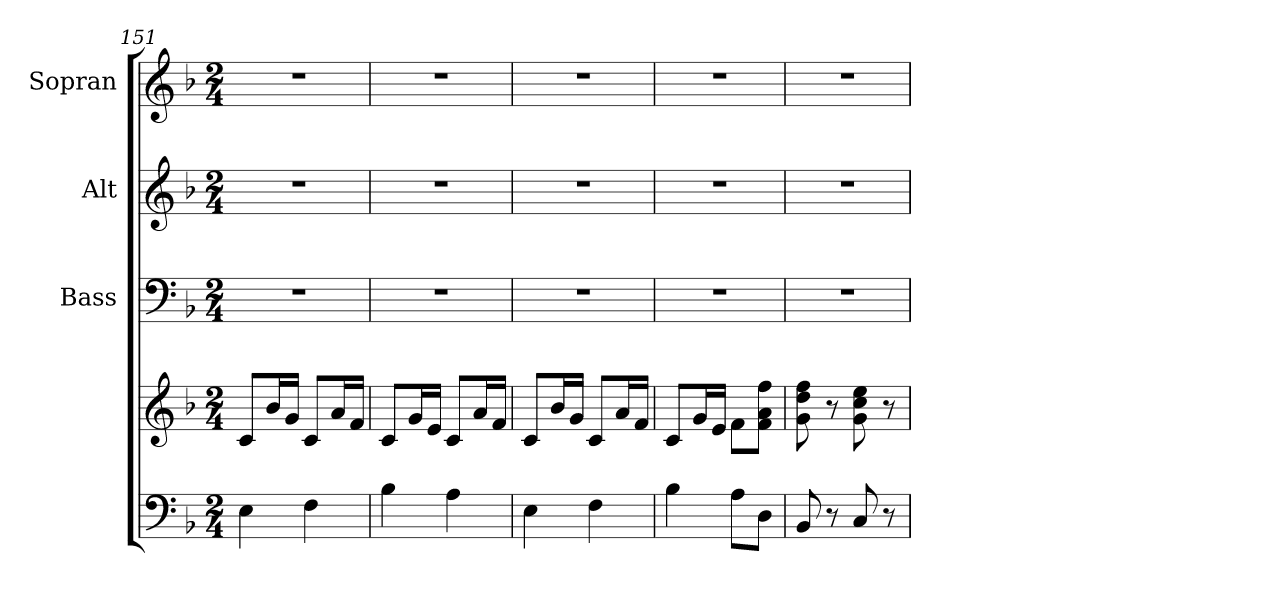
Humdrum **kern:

**kern	**kern	**kern	**kern	**kern
*part4	*part4	*part3	*part2	*part1
*staff5	*staff4	*staff3	*staff2	*staff1
*	*	*I"Bass	*I"Alt	*I"Sopran
*	*	*I'B.	*I'A.	*I'S.
*clefF4	*clefG2	*clefF4	*clefG2	*clefG2
*k[b-]	*k[b-]	*k[b-]	*k[b-]	*k[b-]
*F:	*F:	*F:	*F:	*F:
*M2/4	*M2/4	*M2/4	*M2/4	*M2/4
=151	=151	=151	=151	=151
4E\	8c/L	2r	2r	2r
.	16b-/L	.	.	.
.	16g/JJ	.	.	.
4F\	8c/L	.	.	.
.	16a/L	.	.	.
.	16f/JJ	.	.	.
=152	=152	=152	=152	=152
4B-\	8c/L	2r	2r	2r
.	16g/L	.	.	.
.	16e/JJ	.	.	.
4A\	8c/L	.	.	.
.	16a/L	.	.	.
.	16f/JJ	.	.	.
=153	=153	=153	=153	=153
4E\	8c/L	2r	2r	2r
.	16b-/L	.	.	.
.	16g/JJ	.	.	.
4F\	8c/L	.	.	.
.	16a/L	.	.	.
.	16f/JJ	.	.	.
=154	=154	=154	=154	=154
4B-\	8c/L	2r	2r	2r
.	16g/L	.	.	.
.	16e/JJ	.	.	.
8A\L	8f\L	.	.	.
8D\J	8f\ 8a\ 8ff\J	.	.	.
=155	=155	=155	=155	=155
8BB-/	8g\ 8dd\ 8ff\	2r	2r	2r
8r	8r	.	.	.
8C/	8g\ 8cc\ 8ee\	.	.	.
8r	8r	.	.	.
=	=	=	=	=
*-	*-	*-	*-	*-
